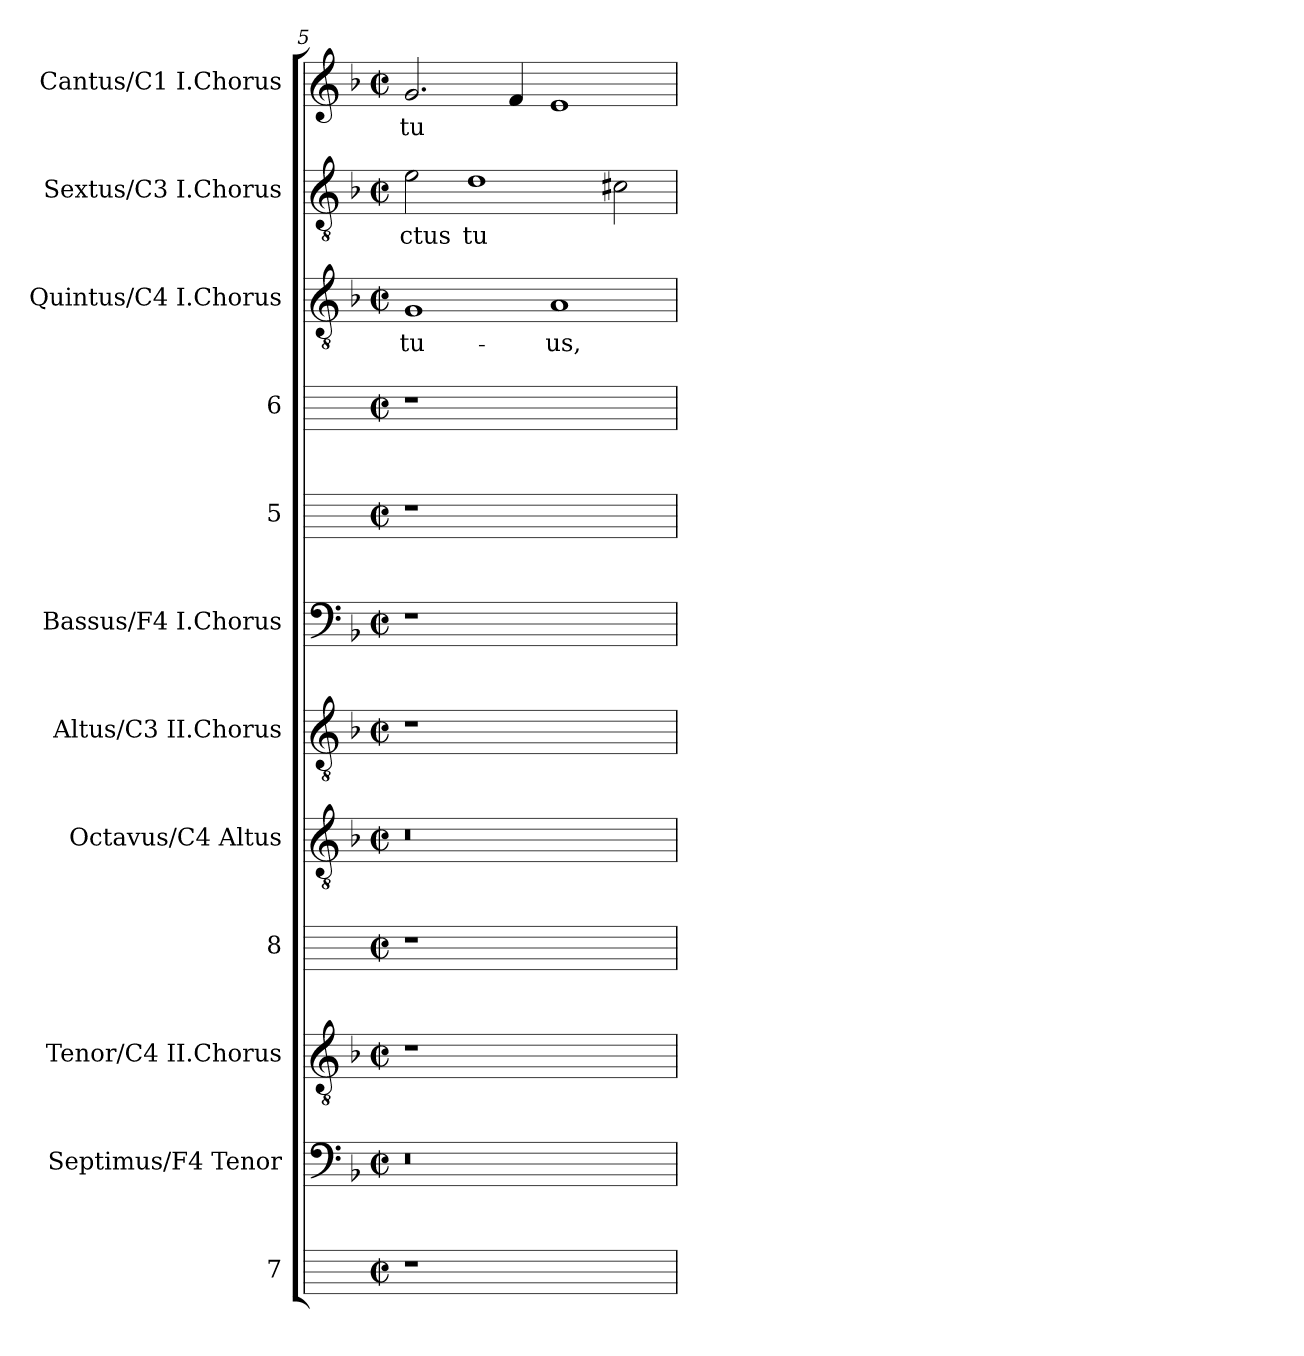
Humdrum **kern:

**kern	**kern	**kern	**kern	**kern	**kern	**kern	**kern	**kern	**kern	**text	**kern	**text	**kern	**text
*part12	*part11	*part10	*part9	*part8	*part7	*part6	*part5	*part4	*part3	*part3	*part2	*part2	*part1	*part1
*staff12	*staff11	*staff10	*staff9	*staff8	*staff7	*staff6	*staff5	*staff4	*staff3	*staff3	*staff2	*staff2	*staff1	*staff1
*I"7	*I"Septimus/F4  Tenor	*I"Tenor/C4  II.Chorus	*I"8	*I"Octavus/C4  Altus	*I"Altus/C3  II.Chorus	*I"Bassus/F4  I.Chorus	*I"5	*I"6	*I"Quintus/C4  I.Chorus	*	*I"Sextus/C3  I.Chorus	*	*I"Cantus/C1  I.Chorus	*
*	*	*I'T	*	*	*I'A	*I'B	*	*	*	*	*	*	*I'C	*
*	*clefF4	*clefGv2	*	*clefGv2	*clefGv2	*clefF4	*	*	*clefGv2	*	*clefGv2	*	*clefG2	*
*k[]	*k[b-]	*k[b-]	*k[]	*k[b-]	*k[b-]	*k[b-]	*k[]	*k[]	*k[b-]	*	*k[b-]	*	*k[b-]	*
*C:	*F:	*F:	*C:	*F:	*F:	*F:	*C:	*C:	*F:	*	*F:	*	*F:	*
*M2/2	*M2/2	*M2/2	*M2/2	*M2/2	*M2/2	*M2/2	*M2/2	*M2/2	*M2/2	*	*M2/2	*	*M2/2	*
*met(c|)	*met(c|)	*met(c|)	*met(c|)	*met(c|)	*met(c|)	*met(c|)	*met(c|)	*met(c|)	*met(c|)	*	*met(c|)	*	*met(c|)	*
=5	=5	=5	=5	=5	=5	=5	=5	=5	=5	=5	=5	=5	=5	=5
!	!	!	!	!	!	!	!	!	!	!LO:LY:b:cj	!	!LO:LY:b:cj	!	!LO:LY:b:cj
1r	0r	1r	1r	0r	1r	1r	1r	1r	1G	tu-	2e\	-ctus	2.g/	tu-
!	!	!	!	!	!	!	!	!	!	!	!	!LO:LY:b:cj	!	!
.	.	.	.	.	.	.	.	.	.	.	1d	tu-	.	.
!	!	!	!	!	!	!	!	!	!	!	!	!	!	!LO:LY:b:cj
.	.	.	.	.	.	.	.	.	.	.	.	.	4f/	--
!	!	!	!	!	!	!	!	!	!	!LO:LY:b:cj	!	!	!	!LO:LY:b:cj
1ryy	.	1ryy	1ryy	.	1ryy	1ryy	1ryy	1ryy	1A	-us,	.	.	1e	--
!	!	!	!	!	!	!	!	!	!	!	!	!LO:LY:b:cj	!	!
.	.	.	.	.	.	.	.	.	.	.	2c#X\	--	.	.
=	=	=	=	=	=	=	=	=	=	=	=	=	=	=
*-	*-	*-	*-	*-	*-	*-	*-	*-	*-	*-	*-	*-	*-	*-
